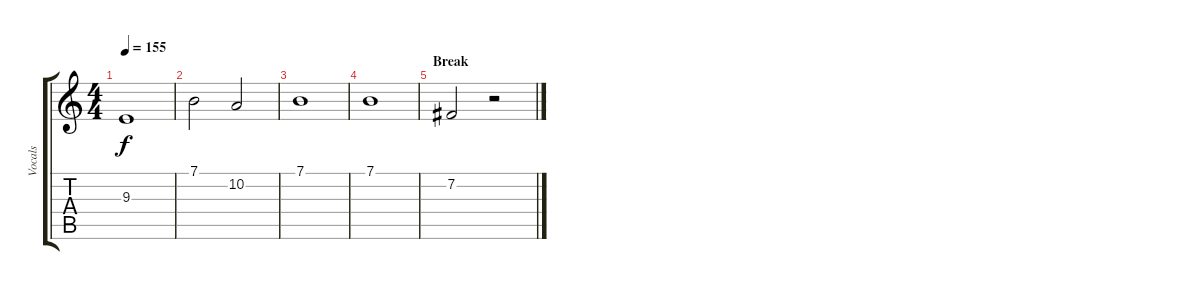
\track ("Vocals" "Vocals") {instrument lead6voice}
\staff {score tabs}
\tuning (E4 B3 G3 D3 A2 E2) {hide}
\ts (4 4)
\tempo 155
\clef g2
\ks c
9.3.1{dy f} |
7.1.2 10.2.2 |
7.1.1 |
7.1.1 |
\section ("" "Break")
7.2.2 r.2
